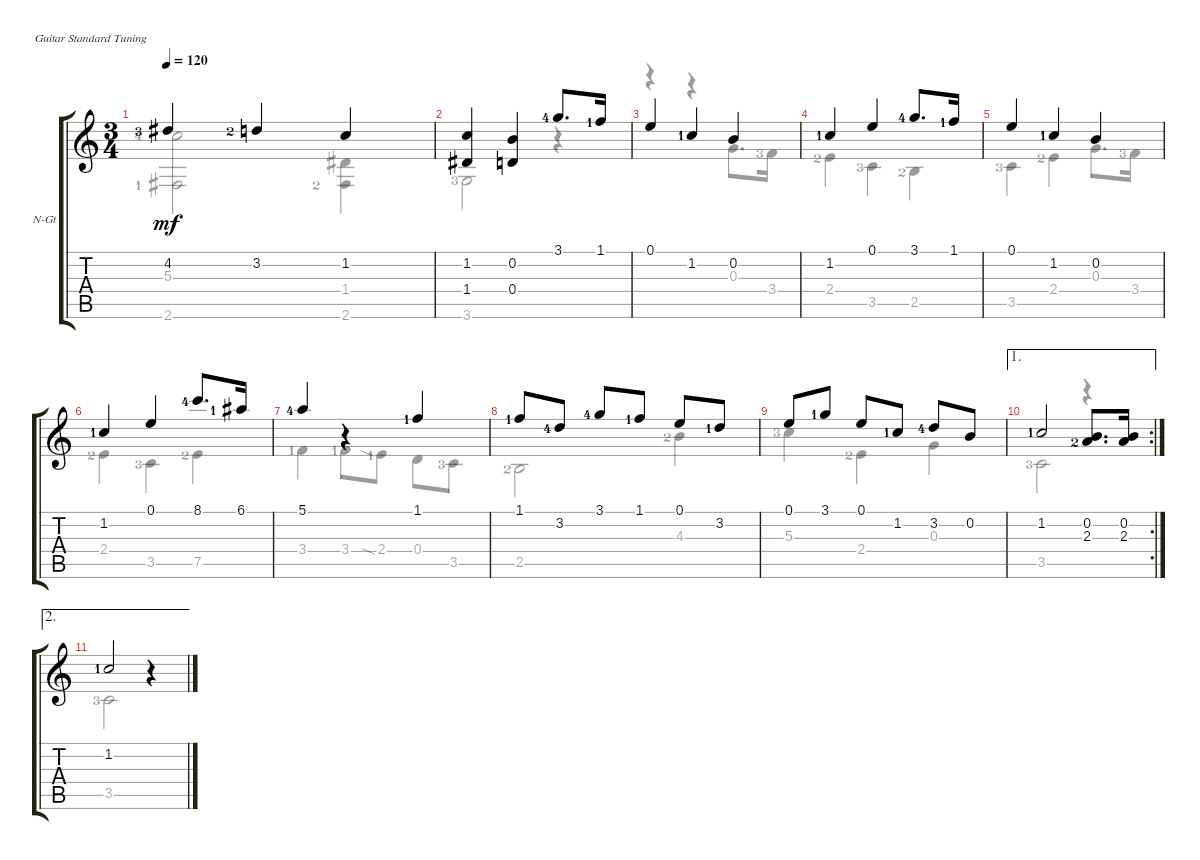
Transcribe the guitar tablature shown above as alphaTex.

\defaultSystemsLayout 4
\bracketExtendMode groupsimilarinstruments
\firstSystemTrackNameOrientation horizontal
\otherSystemsTrackNameOrientation horizontal
\track ("Nylon Guitar" "N-Gt") {instrument acousticguitarsteel}
\staff {score tabs}
\tuning (E4 B3 G3 D3 A2 E2)
\voice
\ts (3 4)
\tempo 120
\clef g2
\ks c
4.2{lf 4}.4{dy mf} 3.2{lf 3}.4 1.2.4 |
(1.2 1.4).4 (0.4 0.2).4 3.1{lf 5}.8{d} 1.1{lf 2}.16 |
0.1.4 1.2{lf 2}.4 0.2.4 |
1.2{lf 2}.4 0.1.4 3.1{lf 5}.8{d} 1.1{lf 2}.16 |
0.1.4 1.2{lf 2}.4 0.2.4 |
1.2{lf 2}.4 0.1.4 8.1{lf 5}.8{d} 6.1{lf 2}.16 |
5.1{lf 5}.4 r.4 1.1{lf 2}.4 |
1.1{lf 2}.8 3.2{lf 5}.8 3.1{lf 5}.8 1.1{lf 2}.8 0.1.8 3.2{lf 2}.8 |
0.1.8 3.1{lf 2}.8 0.1.8 1.2{lf 2}.8 3.2{lf 5}.8 0.2.8 |
\ae 1
\rc 2
1.2{lf 2}.2 (0.2 2.3{lf 3}).8{d} (2.3 0.2).16 |
\ae 2
1.2{lf 2}.2 r.4 |
\voice
\clef g2
\ottava regular
\simile none
\ks c
(2.6{lf 2} 5.3{lf 5}).2{dy mf} (1.4 2.6{lf 3}).4 |
3.6{lf 4}.2 r.4 |
r.4 r.4 0.3.8{d} 3.4{lf 4}.16 |
2.4{lf 3}.4 3.5{lf 4}.4 2.5{lf 3}.4 |
3.5{lf 4}.4 2.4{lf 3}.4 0.3.8{d} 3.4{lf 4}.16 |
2.4{lf 3}.4 3.5{lf 4}.4 7.5{lf 3}.4 |
3.4{lf 2}.4 3.4{lf 2}.8 2.4{sia lf 2}.8 0.4.8 3.5{lf 4}.8 |
2.5{lf 3}.2 4.3{lf 3}.4 |
5.3{lf 4}.4 2.4{lf 3}.4 0.3.4 |
3.5{lf 4}.2 r.4 |
3.5{lf 4}.2 r.4 |
